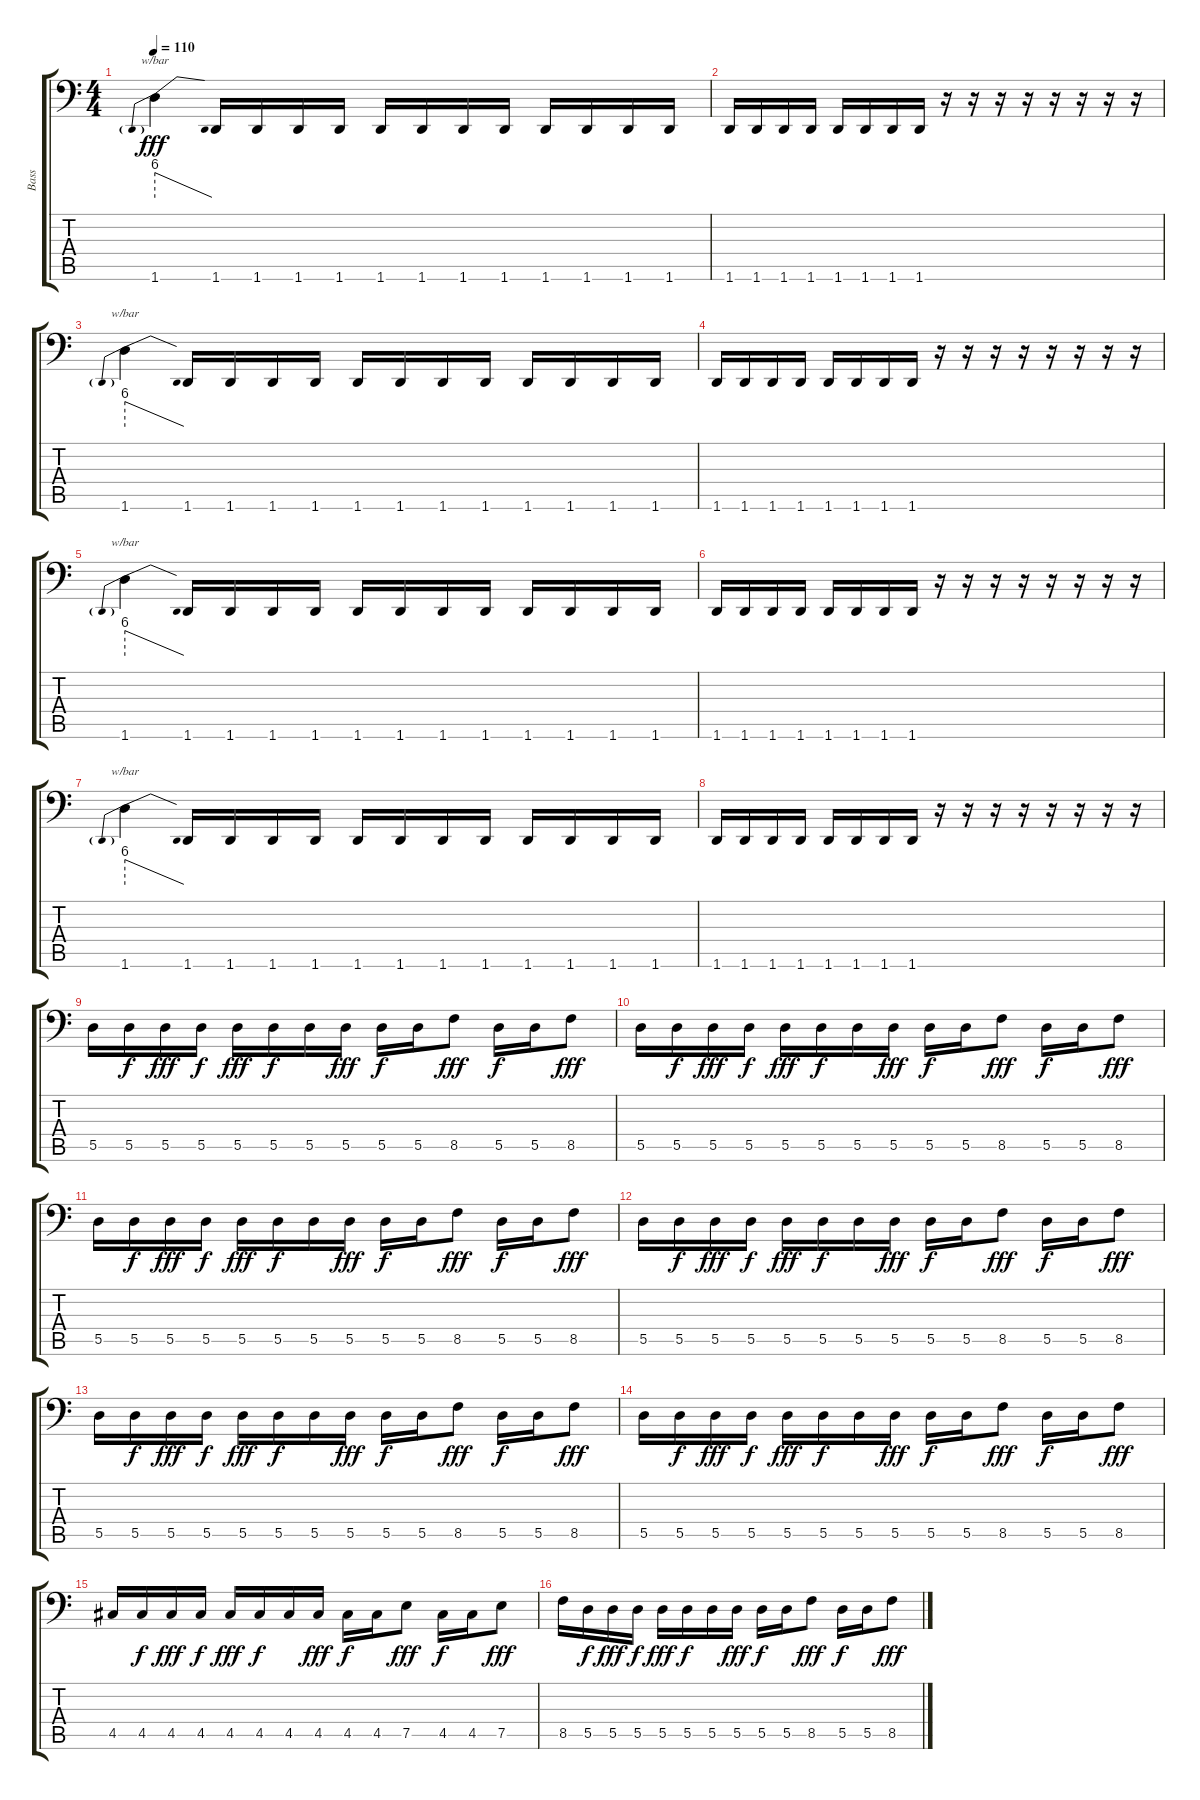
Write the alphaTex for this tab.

\track ("Bass" "Bass") {instrument electricbassfinger}
\staff {score tabs}
\tuning (E3 B2 G2 D2 A1 Db1) {hide}
\ts (4 4)
\tempo 110
\clef f4
\ks c
1.6.4{tbe (predivedive default 0 24 60 0) dy fff} 1.6.16 1.6.16 1.6.16 1.6.16 1.6.16 1.6.16 1.6.16 1.6.16 1.6.16 1.6.16 1.6.16 1.6.16 |
1.6.16 1.6.16 1.6.16 1.6.16 1.6.16 1.6.16 1.6.16 1.6.16 r.16 r.16 r.16 r.16 r.16 r.16 r.16 r.16 |
1.6.4{tbe (predivedive default 0 24 60 0)} 1.6.16 1.6.16 1.6.16 1.6.16 1.6.16 1.6.16 1.6.16 1.6.16 1.6.16 1.6.16 1.6.16 1.6.16 |
1.6.16 1.6.16 1.6.16 1.6.16 1.6.16 1.6.16 1.6.16 1.6.16 r.16 r.16 r.16 r.16 r.16 r.16 r.16 r.16 |
1.6.4{tbe (predivedive default 0 24 60 0)} 1.6.16 1.6.16 1.6.16 1.6.16 1.6.16 1.6.16 1.6.16 1.6.16 1.6.16 1.6.16 1.6.16 1.6.16 |
1.6.16 1.6.16 1.6.16 1.6.16 1.6.16 1.6.16 1.6.16 1.6.16 r.16 r.16 r.16 r.16 r.16 r.16 r.16 r.16 |
1.6.4{tbe (predivedive default 0 24 60 0)} 1.6.16 1.6.16 1.6.16 1.6.16 1.6.16 1.6.16 1.6.16 1.6.16 1.6.16 1.6.16 1.6.16 1.6.16 |
1.6.16 1.6.16 1.6.16 1.6.16 1.6.16 1.6.16 1.6.16 1.6.16 r.16 r.16 r.16 r.16 r.16 r.16 r.16 r.16 |
5.5.16 5.5.16{dy f} 5.5.16{dy fff} 5.5.16{dy f} 5.5.16{dy fff} 5.5.16{dy f} 5.5.16 5.5.16{dy fff} 5.5.16{dy f} 5.5.16 8.5.8{dy fff} 5.5.16{dy f} 5.5.16 8.5.8{dy fff} |
5.5.16 5.5.16{dy f} 5.5.16{dy fff} 5.5.16{dy f} 5.5.16{dy fff} 5.5.16{dy f} 5.5.16 5.5.16{dy fff} 5.5.16{dy f} 5.5.16 8.5.8{dy fff} 5.5.16{dy f} 5.5.16 8.5.8{dy fff} |
5.5.16 5.5.16{dy f} 5.5.16{dy fff} 5.5.16{dy f} 5.5.16{dy fff} 5.5.16{dy f} 5.5.16 5.5.16{dy fff} 5.5.16{dy f} 5.5.16 8.5.8{dy fff} 5.5.16{dy f} 5.5.16 8.5.8{dy fff} |
5.5.16 5.5.16{dy f} 5.5.16{dy fff} 5.5.16{dy f} 5.5.16{dy fff} 5.5.16{dy f} 5.5.16 5.5.16{dy fff} 5.5.16{dy f} 5.5.16 8.5.8{dy fff} 5.5.16{dy f} 5.5.16 8.5.8{dy fff} |
5.5.16 5.5.16{dy f} 5.5.16{dy fff} 5.5.16{dy f} 5.5.16{dy fff} 5.5.16{dy f} 5.5.16 5.5.16{dy fff} 5.5.16{dy f} 5.5.16 8.5.8{dy fff} 5.5.16{dy f} 5.5.16 8.5.8{dy fff} |
5.5.16 5.5.16{dy f} 5.5.16{dy fff} 5.5.16{dy f} 5.5.16{dy fff} 5.5.16{dy f} 5.5.16 5.5.16{dy fff} 5.5.16{dy f} 5.5.16 8.5.8{dy fff} 5.5.16{dy f} 5.5.16 8.5.8{dy fff} |
4.5.16 4.5.16{dy f} 4.5.16{dy fff} 4.5.16{dy f} 4.5.16{dy fff} 4.5.16{dy f} 4.5.16 4.5.16{dy fff} 4.5.16{dy f} 4.5.16 7.5.8{dy fff} 4.5.16{dy f} 4.5.16 7.5.8{dy fff} |
8.5.16 5.5.16{dy f} 5.5.16{dy fff} 5.5.16{dy f} 5.5.16{dy fff} 5.5.16{dy f} 5.5.16 5.5.16{dy fff} 5.5.16{dy f} 5.5.16 8.5.8{dy fff} 5.5.16{dy f} 5.5.16 8.5.8{dy fff}
